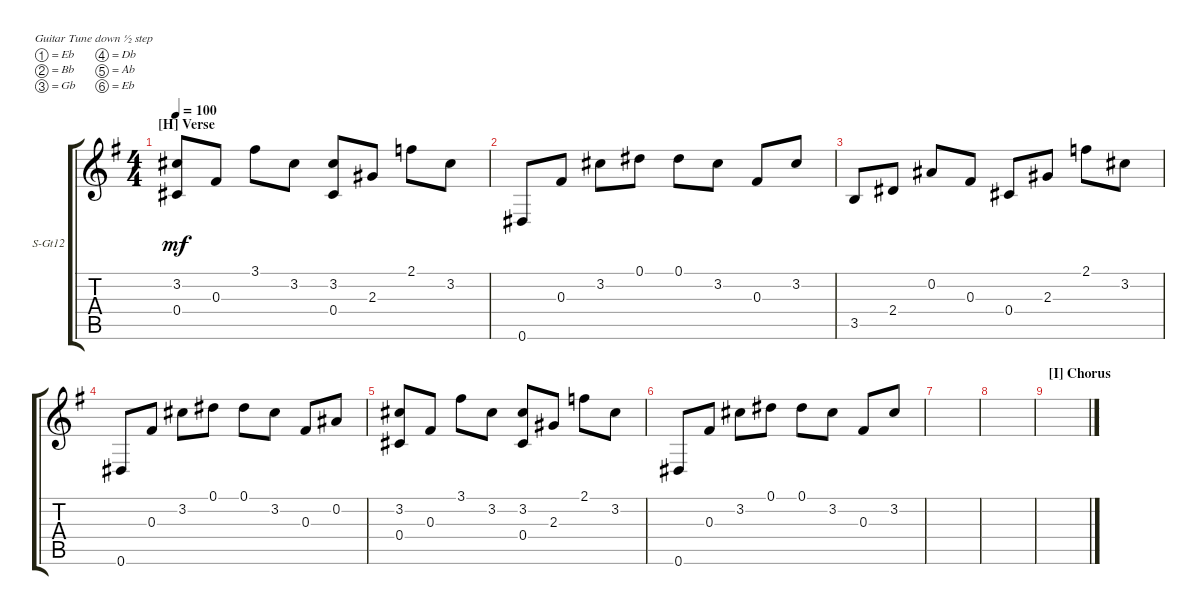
\defaultSystemsLayout 4
\bracketExtendMode groupsimilarinstruments
\firstSystemTrackNameOrientation horizontal
\otherSystemsTrackNameOrientation horizontal
\track ("12 St.Guitar" "S-Gt12") {instrument acousticguitarsteel}
\staff {score tabs}
\tuning (Eb4 Bb3 Gb3 Db3 Ab2 Eb2)
\ts (4 4)
\section ("H" "Verse")
\scale
0.5
\tempo 100
\accidentals auto
\clef g2
\ottava regular
\simile none
\scale
1.05549
\ks g
(0.4 3.2).8{dy mf} 0.3.8 3.1.8 3.2.8 (0.4 3.2).8 2.3.8 2.1.8 3.2.8 |
\scale
0.5
\scale
0.944515 0.6.8 0.3.8 3.2.8 0.1.8 0.1.8 3.2.8 0.3.8 3.2.8 |
\scale
0.5
\scale
1.05549 3.5.8 2.4.8 0.2.8 0.3.8 0.4.8 2.3.8 2.1.8 3.2.8 |
\scale
0.5
\scale
0.944515 0.6.8 0.3.8 3.2.8 0.1.8 0.1.8 3.2.8 0.3.8 0.2.8 |
\scale
0.5
\scale
1.05549 (0.4 3.2).8 0.3.8 3.1.8 3.2.8 (0.4 3.2).8 2.3.8 2.1.8 3.2.8 |
\scale
0.5
\scale
0.944515 0.6.8 0.3.8 3.2.8 0.1.8 0.1.8 3.2.8 0.3.8 3.2.8 |
\scale
0.5
\scale
1.05549 |
\scale
0.5
\scale
0.944515 |
\section ("I" "Chorus")
\scale
0.5
\scale
1.05549 |
\scale
0.5
\scale
0.944515 |
\scale
0.5
\scale
1.05549 |
\scale
0.5
\scale
0.944515 |
\scale
0.5
\scale
1.05549 |
\scale
0.5
\scale
0.944515 |
\scale
0.5
\scale
1.05549 |
\scale
0.5
\scale
0.944515
